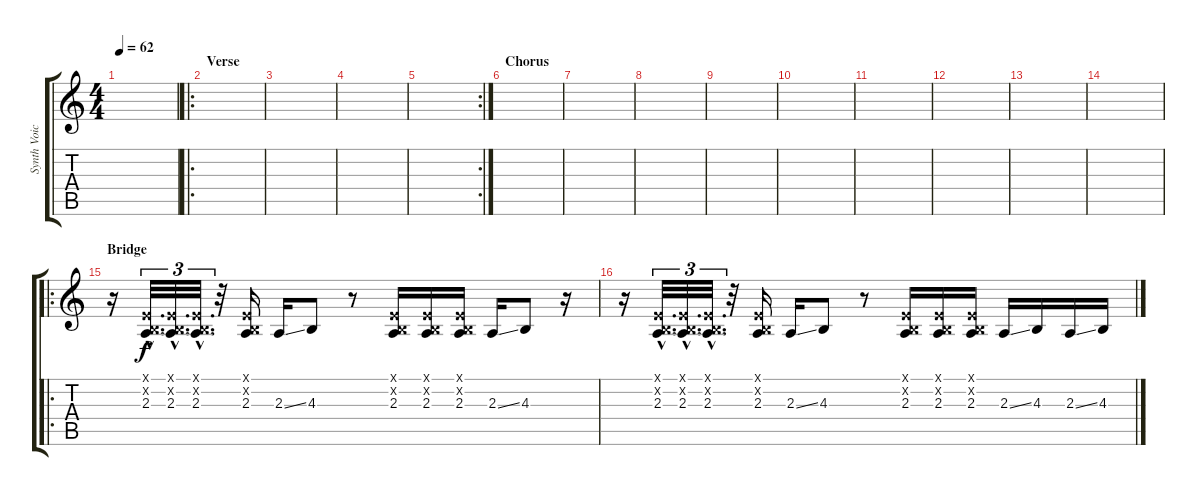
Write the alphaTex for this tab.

\track ("Synth Voice" "Synth Voic") {instrument lead2sawtooth}
\staff {score tabs}
\tuning (E4 B3 G3 D3 A2 E2) {hide}
\ts (4 4)
\tempo 62
\clef g2
\ks c
|
\ro
\section ("" "Verse")
|
|
|
\rc 2
|
\section ("" "Chorus")
|
|
|
|
|
|
|
|
|
\ro
\section ("" "Bridge")
r.16 (0.1{hac x} 0.2{hac x} 2.3{hac}).32{d tu (3 2)} (0.1{hac x} 0.2{hac x} 2.3{hac}).32{d tu (3 2)} (0.1{hac x} 0.2{hac x} 2.3{hac}).32{d tu (3 2)} r.32 (0.1{x} 0.2{x} 2.3).16 2.3{ss}.16 4.3.8 r.8 (0.1{x} 0.2{x} 2.3).16 (0.1{x} 0.2{x} 2.3).16 (0.1{x} 0.2{x} 2.3).16 2.3{ss}.16 4.3.8 r.16 |
r.16 (0.1{hac x} 0.2{hac x} 2.3{hac}).32{d tu (3 2)} (0.1{hac x} 0.2{hac x} 2.3{hac}).32{d tu (3 2)} (0.1{hac x} 0.2{hac x} 2.3{hac}).32{d tu (3 2)} r.32 (0.1{x} 0.2{x} 2.3).16 2.3{ss}.16 4.3.8 r.8 (0.1{x} 0.2{x} 2.3).16 (0.1{x} 0.2{x} 2.3).16 (0.1{x} 0.2{x} 2.3).16 2.3{ss}.16 4.3.16 2.3{ss}.16 4.3.16
